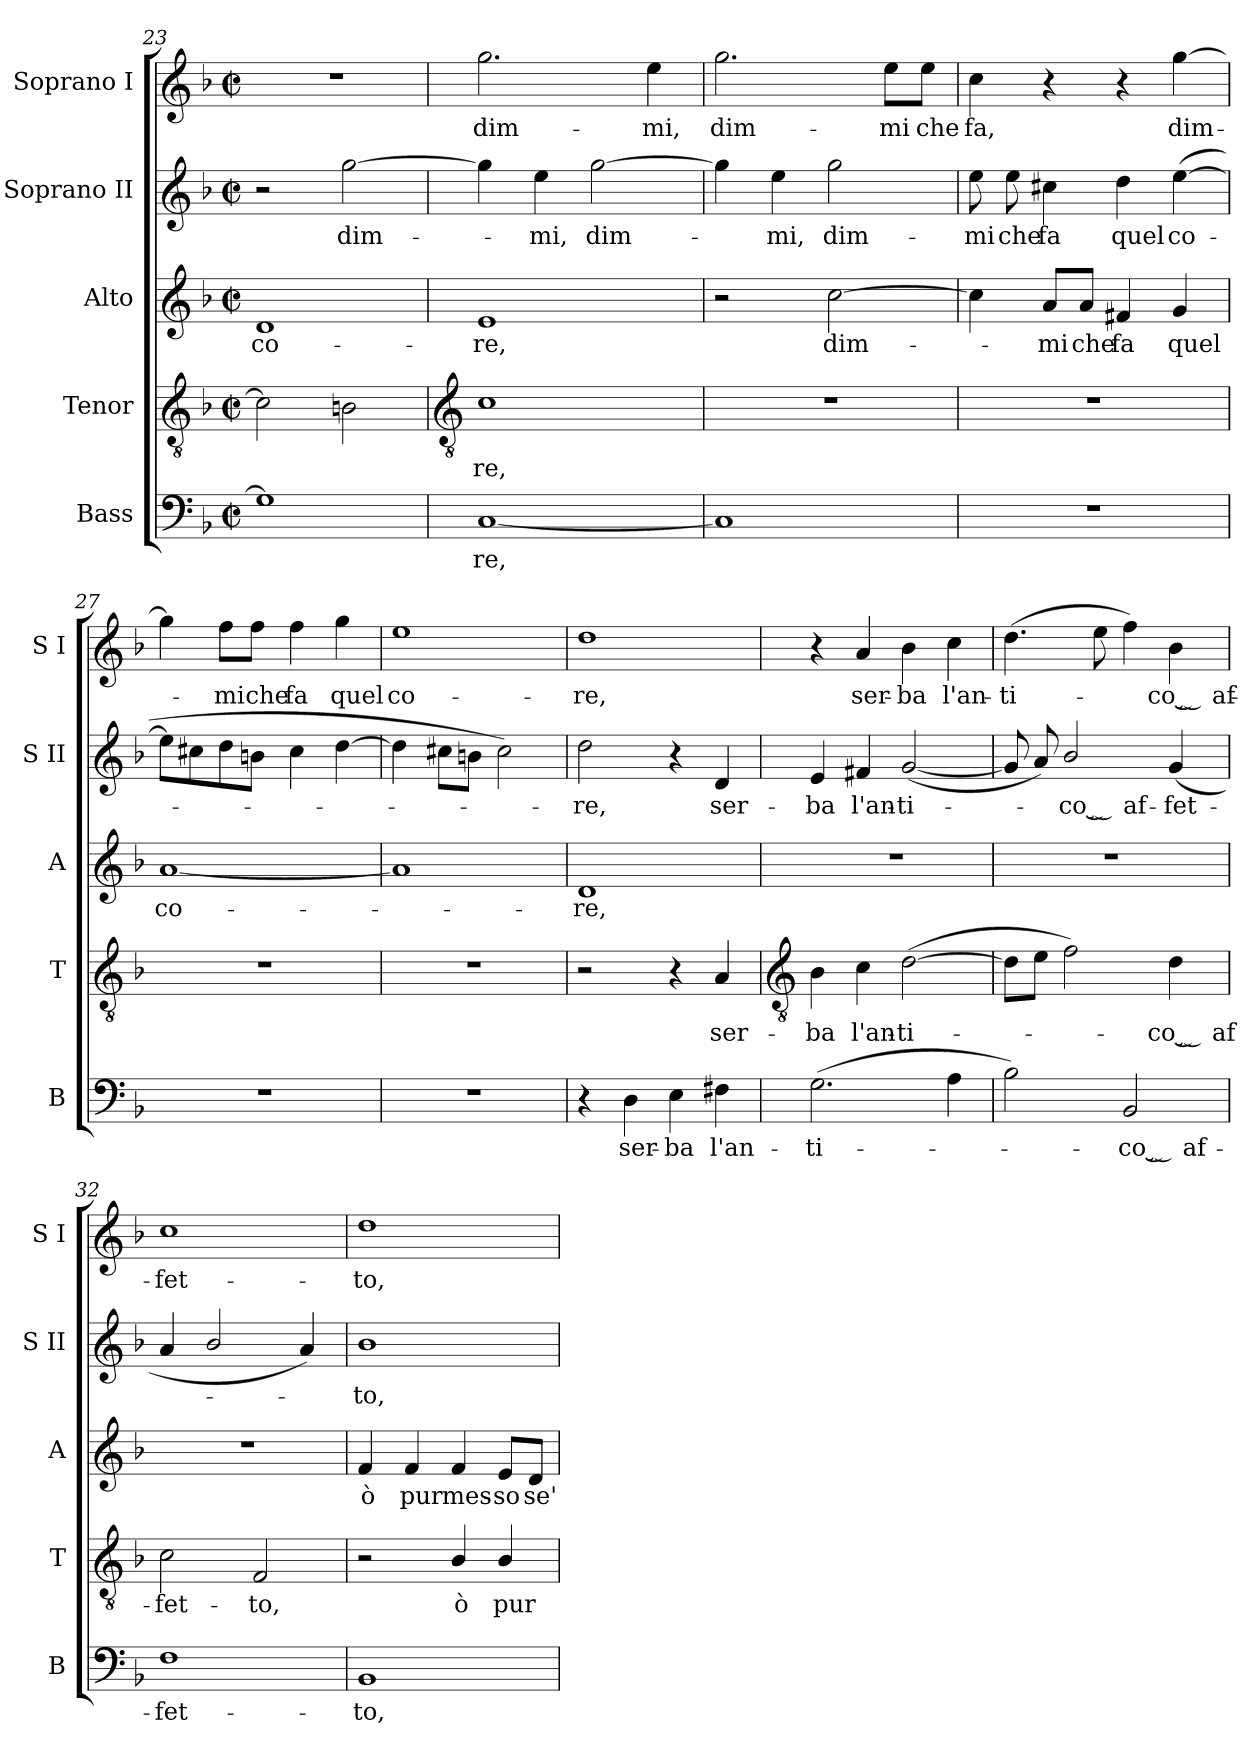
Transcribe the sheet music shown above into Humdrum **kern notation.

**kern	**text	**kern	**text	**kern	**text	**kern	**text	**kern	**text
*part5	*part5	*part4	*part4	*part3	*part3	*part2	*part2	*part1	*part1
*staff5	*staff5	*staff4	*staff4	*staff3	*staff3	*staff2	*staff2	*staff1	*staff1
*I"Bass	*	*I"Tenor	*	*I"Alto	*	*I"Soprano II	*	*I"Soprano I	*
*I'B	*	*I'T	*	*I'A	*	*I'S II	*	*I'S I	*
*clefF4	*	*clefGv2	*	*clefG2	*	*clefG2	*	*clefG2	*
*k[b-]	*	*k[b-]	*	*k[b-]	*	*k[b-]	*	*k[b-]	*
*F:	*	*F:	*	*F:	*	*F:	*	*F:	*
*M2/2	*	*M2/2	*	*M2/2	*	*M2/2	*	*M2/2	*
*met(c|)	*	*met(c|)	*	*met(c|)	*	*met(c|)	*	*met(c|)	*
=23	=23	=23	=23	=23	=23	=23	=23	=23	=23
!	!	!	!	!	!LO:LY:b	!	!	!	!
1G]	.	2c]	.	1d	co-	2r	.	1r	.
!	!	!	!	!	!	!	!LO:LY:b	!	!
.	.	2Bn	.	.	.	[2gg	dim-	.	.
!!LO:LB:g=z
=24	=24	=24	=24	=24	=24	=24	=24	=24	=24
*	*	*clefGv2	*	*	*	*	*	*	*
!	!LO:LY:b	!	!LO:LY:b	!	!LO:LY:b	!	!	!	!LO:LY:b
[1C	re,	1c	re,	1e	-re,	4gg]	.	2.gg	dim-
!	!	!	!	!	!	!	!LO:LY:b	!	!
.	.	.	.	.	.	4ee	mi,	.	.
!	!	!	!	!	!	!	!LO:LY:b	!	!
.	.	.	.	.	.	[2gg	dim-	.	.
!	!	!	!	!	!	!	!	!	!LO:LY:b
.	.	.	.	.	.	.	.	4ee	-mi,
=25	=25	=25	=25	=25	=25	=25	=25	=25	=25
!	!	!	!	!	!	!	!	!	!LO:LY:b
1C]	.	1r	.	2r	.	4gg]	.	2.gg	dim-
!	!	!	!	!	!	!	!LO:LY:b	!	!
.	.	.	.	.	.	4ee	mi,	.	.
!	!	!	!	!	!LO:LY:b	!	!LO:LY:b	!	!
.	.	.	.	[2cc	dim-	2gg	dim-	.	.
!	!	!	!	!	!	!	!	!	!LO:LY:b
.	.	.	.	.	.	.	.	8ee\L	-mi
!	!	!	!	!	!	!	!	!	!LO:LY:b
.	.	.	.	.	.	.	.	8ee\J	che
=26	=26	=26	=26	=26	=26	=26	=26	=26	=26
!	!	!	!	!	!	!	!LO:LY:b	!	!LO:LY:b
1r	.	1r	.	4cc]	.	8ee	-mi	4cc	fa,
!	!	!	!	!	!	!	!LO:LY:b	!	!
.	.	.	.	.	.	8ee	che	.	.
!	!	!	!	!	!LO:LY:b	!	!LO:LY:b	!	!
.	.	.	.	8a/L	mi	4cc#X	fa	4r	.
!	!	!	!	!	!LO:LY:b	!	!	!	!
.	.	.	.	8a/J	che	.	.	.	.
!	!	!	!	!	!LO:LY:b	!	!LO:LY:b	!	!
.	.	.	.	4f#X	fa	4dd	quel	4r	.
!	!	!	!	!	!LO:LY:b	!	!LO:LY:b	!	!LO:LY:b
.	.	.	.	4g	quel	(>[4ee	co-	[4gg	dim-
=27	=27	=27	=27	=27	=27	=27	=27	=27	=27
!	!	!	!	!	!LO:LY:b	!	!	!	!
1r	.	1r	.	[1a	co-	8eeL]	.	4gg]	.
.	.	.	.	.	.	8cc#X	.	.	.
!	!	!	!	!	!	!	!	!	!LO:LY:b
.	.	.	.	.	.	8dd	.	8ff\L	mi
!	!	!	!	!	!	!	!	!	!LO:LY:b
.	.	.	.	.	.	8bnJ	.	8ff\J	che
!	!	!	!	!	!	!	!	!	!LO:LY:b
.	.	.	.	.	.	4cc#	.	4ff	fa
!	!	!	!	!	!	!	!	!	!LO:LY:b
.	.	.	.	.	.	[4dd	.	4gg	quel
=28	=28	=28	=28	=28	=28	=28	=28	=28	=28
!	!	!	!	!	!	!	!	!	!LO:LY:b
1r	.	1r	.	1a]	.	4dd]	.	1ee	co-
.	.	.	.	.	.	8cc#XL	.	.	.
.	.	.	.	.	.	8bnJ	.	.	.
.	.	.	.	.	.	2cc#)	.	.	.
=29	=29	=29	=29	=29	=29	=29	=29	=29	=29
!	!	!	!	!	!LO:LY:b	!	!LO:LY:b	!	!LO:LY:b
4r	.	2r	.	1d	re,	2dd	re,	1dd	-re,
!	!LO:LY:b	!	!	!	!	!	!	!	!
4D	ser-	.	.	.	.	.	.	.	.
!	!LO:LY:b	!	!	!	!	!	!	!	!
4E	-ba	4r	.	.	.	4r	.	.	.
!	!LO:LY:b	!	!LO:LY:b	!	!	!	!LO:LY:b	!	!
4F#X	l'an-	4A	ser-	.	.	4d	ser-	.	.
!!LO:LB:g=z
=30	=30	=30	=30	=30	=30	=30	=30	=30	=30
*	*	*clefGv2	*	*	*	*	*	*	*
!	!LO:LY:b	!	!LO:LY:b	!	!	!	!LO:LY:b	!	!
(>2.G	-ti-	4B-	-ba	1r	.	4e	-ba	4r	.
!	!	!	!LO:LY:b	!	!	!	!LO:LY:b	!	!LO:LY:b
.	.	4c	l'an-	.	.	4f#X	l'an-	4a	ser-
!	!	!	!LO:LY:b	!	!	!	!LO:LY:b	!	!LO:LY:b
.	.	(>[2d	-ti-	.	.	(<[2g	-ti-	4b-	-ba
!	!	!	!	!	!	!	!	!	!LO:LY:b
4A	.	.	.	.	.	.	.	4cc	l'an-
=31	=31	=31	=31	=31	=31	=31	=31	=31	=31
!	!	!	!	!	!	!	!	!	!LO:LY:b
2B-)	.	8dL]	.	1r	.	8g]	.	(>4.dd	-ti-
.	.	8eJ	.	.	.	8a)	.	.	.
!	!	!	!	!	!	!	!LO:LY:b	!	!
.	.	2f)	.	.	.	2b-/	co ̮ af-	.	.
.	.	.	.	.	.	.	.	8ee	.
!	!LO:LY:b	!	!	!	!	!	!	!	!
2BB-	co ̮ af-	.	.	.	.	.	.	4ff)	.
!	!	!	!LO:LY:b	!	!	!	!LO:LY:b	!	!LO:LY:b
.	.	4d	co ̮ af-	.	.	(<4g	-fet-	4b-	co ̮ af-
=32	=32	=32	=32	=32	=32	=32	=32	=32	=32
!	!LO:LY:b	!	!LO:LY:b	!	!	!	!	!	!LO:LY:b
1F	-fet-	2c	-fet-	1r	.	4a	.	1cc	-fet-
.	.	.	.	.	.	2b-/	.	.	.
!	!	!	!LO:LY:b	!	!	!	!	!	!
.	.	2F	-to,	.	.	.	.	.	.
.	.	.	.	.	.	4a)	.	.	.
=33	=33	=33	=33	=33	=33	=33	=33	=33	=33
!	!LO:LY:b	!	!	!	!LO:LY:b	!	!LO:LY:b	!	!LO:LY:b
1BB-	-to,	2r	.	4f	ò	1b-	to,	1dd	-to,
!	!	!	!	!	!LO:LY:b	!	!	!	!
.	.	.	.	4f	pur	.	.	.	.
!	!	!	!LO:LY:b	!	!LO:LY:b	!	!	!	!
.	.	4B-/	ò	4f	mes-	.	.	.	.
!	!	!	!LO:LY:b	!	!LO:LY:b	!	!	!	!
.	.	4B-/	pur	8e/L	-so	.	.	.	.
!	!	!	!	!	!LO:LY:b	!	!	!	!
.	.	.	.	8d/J	se'	.	.	.	.
=	=	=	=	=	=	=	=	=	=
*-	*-	*-	*-	*-	*-	*-	*-	*-	*-
